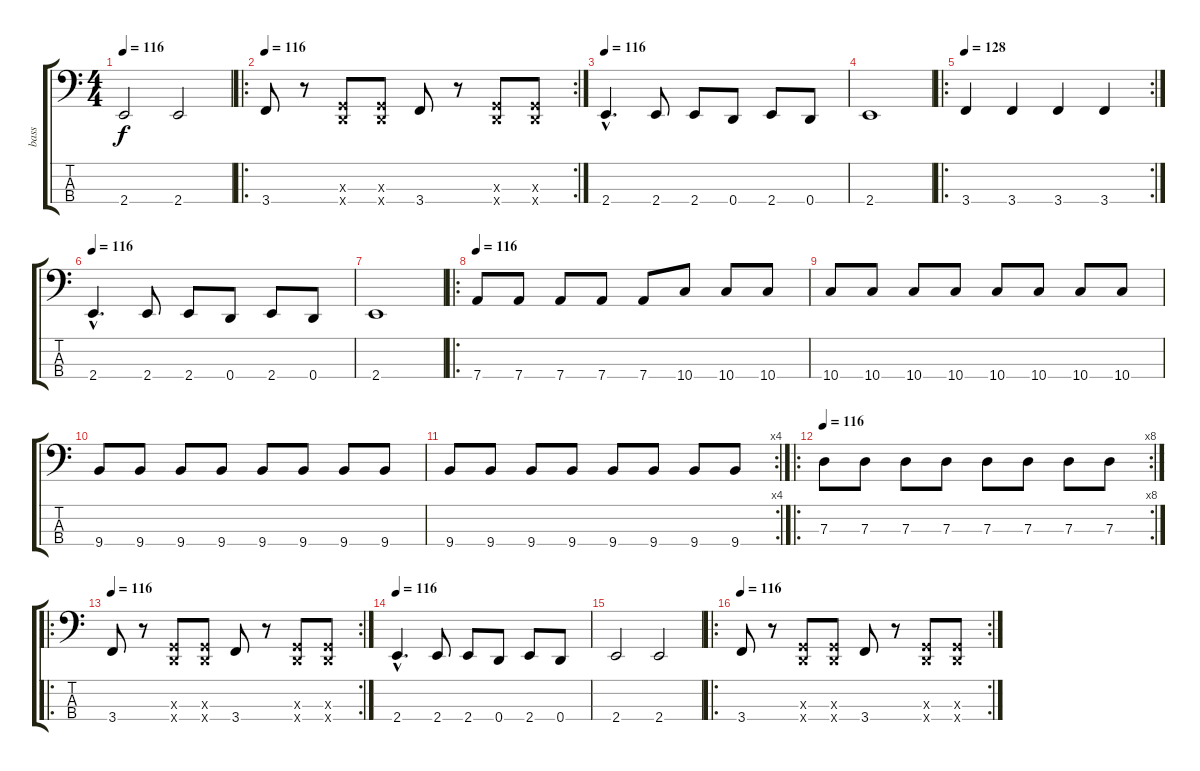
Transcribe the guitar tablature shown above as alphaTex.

\track ("bass" "bass") {instrument electricbassfinger}
\staff {score tabs}
\tuning (F2 C2 G1 D1) {hide}
\ts (4 4)
\tempo 116
\clef f4
\ks c
2.4.2{dy f} 2.4.2 |
\ro
\rc 2
\tempo 116
3.4.8 r.8 (0.3{x} 0.4{x}).8 (0.3{x} 0.4{x}).8 3.4.8 r.8 (0.3{x} 0.4{x}).8 (0.3{x} 0.4{x}).8 |
\tempo 116
2.4{hac}.4{d} 2.4.8 2.4.8 0.4.8 2.4.8 0.4.8 |
2.4.1 |
\ro
\rc 2
\tempo 128
3.4.4 3.4.4 3.4.4 3.4.4 |
\tempo 116
2.4{hac}.4{d} 2.4.8 2.4.8 0.4.8 2.4.8 0.4.8 |
2.4.1 |
\ro
\tempo 116
7.4.8 7.4.8 7.4.8 7.4.8 7.4.8 10.4.8 10.4.8 10.4.8 |
10.4.8 10.4.8 10.4.8 10.4.8 10.4.8 10.4.8 10.4.8 10.4.8 |
9.4.8 9.4.8 9.4.8 9.4.8 9.4.8 9.4.8 9.4.8 9.4.8 |
\rc 4
9.4.8 9.4.8 9.4.8 9.4.8 9.4.8 9.4.8 9.4.8 9.4.8 |
\ro
\rc 8
\tempo 116
7.3.8 7.3.8 7.3.8 7.3.8 7.3.8 7.3.8 7.3.8 7.3.8 |
\ro
\rc 2
\tempo 116
3.4.8 r.8 (0.3{x} 0.4{x}).8 (0.3{x} 0.4{x}).8 3.4.8 r.8 (0.3{x} 0.4{x}).8 (0.3{x} 0.4{x}).8 |
\tempo 116
2.4{hac}.4{d} 2.4.8 2.4.8 0.4.8 2.4.8 0.4.8 |
2.4.2 2.4.2 |
\ro
\rc 2
\tempo 116
3.4.8 r.8 (0.3{x} 0.4{x}).8 (0.3{x} 0.4{x}).8 3.4.8 r.8 (0.3{x} 0.4{x}).8 (0.3{x} 0.4{x}).8
